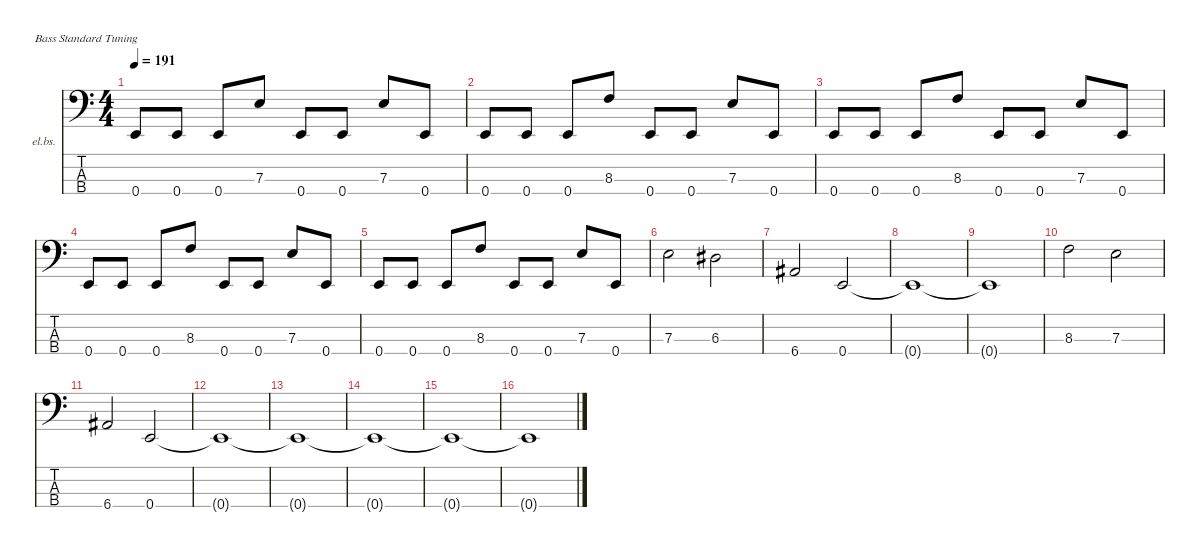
\defaultSystemsLayout 4
\hideDynamics
\bracketExtendMode nobrackets
\firstSystemTrackNameOrientation horizontal
\otherSystemsTrackNameOrientation horizontal
\track ("Bass" "el.bs.") {instrument electricbassfinger}
\staff {score tabs}
\tuning (G2 D2 A1 E1)
\ts (4 4)
\tempo 191
\clef f4
\ks c
0.4.8{dy f beam Up} 0.4.8{beam Up} 0.4.8{beam Up} 7.3.8{beam Up} 0.4.8{beam Up} 0.4.8{beam Up} 7.3.8{beam Up} 0.4.8{beam Up} |
0.4.8{beam Up} 0.4.8{beam Up} 0.4.8{beam Up} 8.3.8{beam Up} 0.4.8{beam Up} 0.4.8{beam Up} 7.3.8{beam Up} 0.4.8{beam Up} |
0.4.8{beam Up} 0.4.8{beam Up} 0.4.8{beam Up} 8.3.8{beam Up} 0.4.8{beam Up} 0.4.8{beam Up} 7.3.8{beam Up} 0.4.8{beam Up} |
0.4.8{beam Up} 0.4.8{beam Up} 0.4.8{beam Up} 8.3.8{beam Up} 0.4.8{beam Up} 0.4.8{beam Up} 7.3.8{beam Up} 0.4.8{beam Up} |
0.4.8{beam Up} 0.4.8{beam Up} 0.4.8{beam Up} 8.3.8{beam Up} 0.4.8{beam Up} 0.4.8{beam Up} 7.3.8{beam Up} 0.4.8{beam Up} |
7.3.2{beam Down} 6.3{acc #}.2{beam Down} |
6.4{acc #}.2{beam Up} 0.4.2{beam Up} |
0.4{t}.1{beam Up} |
0.4{t}.1{beam Up} |
8.3.2{beam Down} 7.3.2{beam Down} |
6.4{acc #}.2{beam Up} 0.4.2{beam Up} |
0.4{t}.1{beam Up} |
0.4{t}.1{beam Up} |
0.4{t}.1{beam Up} |
0.4{t}.1{beam Up} |
0.4{t}.1{beam Up}
